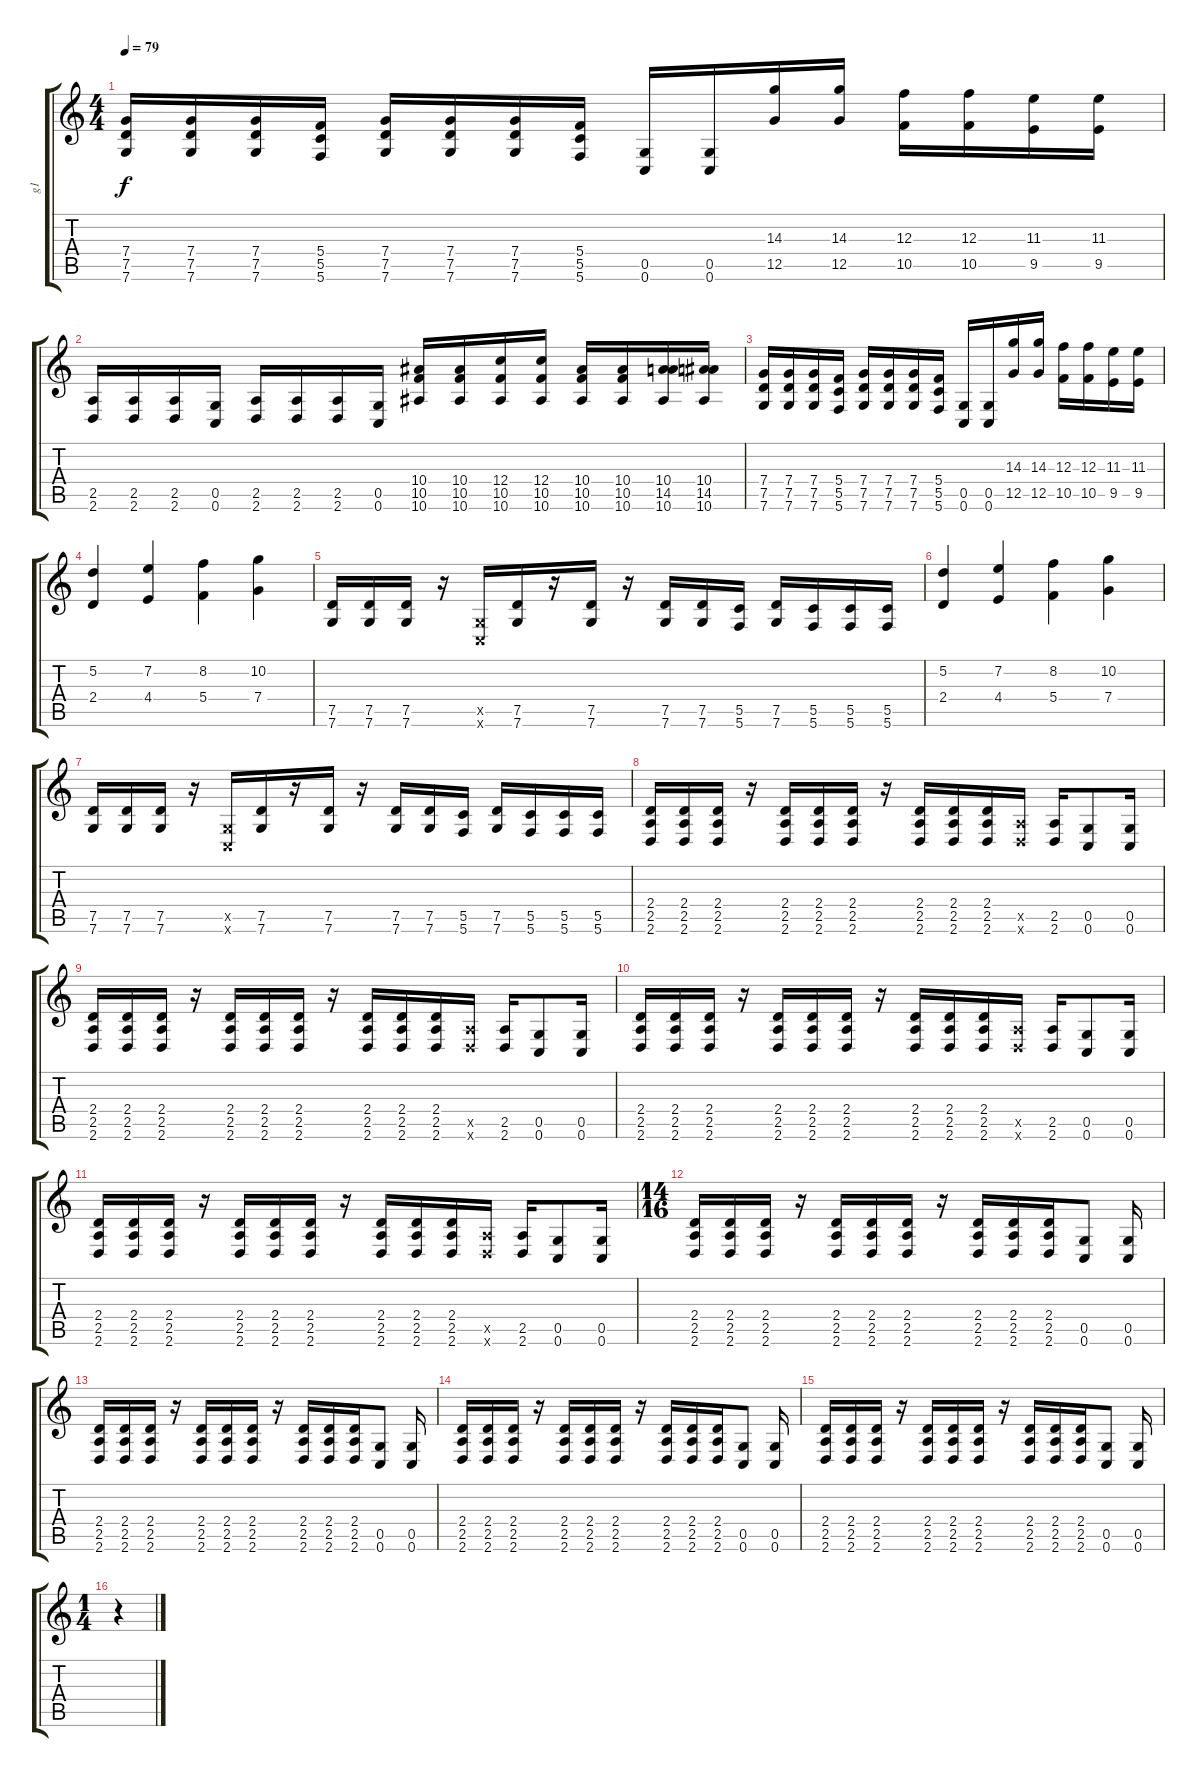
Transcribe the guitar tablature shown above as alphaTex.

\track ("g1" "g1") {instrument distortionguitar}
\staff {score tabs}
\tuning (D4 A3 F3 C3 G2 C2) {hide}
\ts (4 4)
\tempo 79
\clef g2
\ks c
(7.4 7.5 7.6).16{dy f} (7.4 7.5 7.6).16 (7.4 7.5 7.6).16 (5.4 5.5 5.6).16 (7.4 7.5 7.6).16 (7.4 7.5 7.6).16 (7.4 7.5 7.6).16 (5.4 5.5 5.6).16 (0.5 0.6).16 (0.5 0.6).16 (14.3 12.5).16 (14.3 12.5).16 (12.3 10.5).16 (12.3 10.5).16 (11.3 9.5).16 (11.3 9.5).16 |
(2.5 2.6).16{instrument distortionguitar} (2.5 2.6).16 (2.5 2.6).16 (0.5 0.6).16 (2.5 2.6).16 (2.5 2.6).16 (2.5 2.6).16 (0.5 0.6).16 (10.4 10.5 10.6).16 (10.4 10.5 10.6).16 (12.4 10.5 10.6).16 (12.4 10.5 10.6).16 (10.4 10.5 10.6).16 (10.4 10.5 10.6).16 (10.4 14.5 10.6).16 (10.4 14.5 10.6).16 |
(7.4 7.5 7.6).16 (7.4 7.5 7.6).16 (7.4 7.5 7.6).16 (5.4 5.5 5.6).16 (7.4 7.5 7.6).16 (7.4 7.5 7.6).16 (7.4 7.5 7.6).16 (5.4 5.5 5.6).16 (0.5 0.6).16 (0.5 0.6).16 (14.3 12.5).16 (14.3 12.5).16 (12.3 10.5).16 (12.3 10.5).16 (11.3 9.5).16 (11.3 9.5).16 |
(5.2 2.4).4 (7.2 4.4).4 (8.2 5.4).4 (10.2 7.4).4 |
(7.5 7.6).16 (7.5 7.6).16 (7.5 7.6).16 r.16 (0.5{x} 0.6{x}).16 (7.5 7.6).16 r.16 (7.5 7.6).16 r.16 (7.5 7.6).16 (7.5 7.6).16 (5.5 5.6).16 (7.5 7.6).16 (5.5 5.6).16 (5.5 5.6).16 (5.5 5.6).16 |
(5.2 2.4).4 (7.2 4.4).4 (8.2 5.4).4 (10.2 7.4).4 |
(7.5 7.6).16 (7.5 7.6).16 (7.5 7.6).16 r.16 (0.5{x} 0.6{x}).16 (7.5 7.6).16 r.16 (7.5 7.6).16 r.16 (7.5 7.6).16 (7.5 7.6).16 (5.5 5.6).16 (7.5 7.6).16 (5.5 5.6).16 (5.5 5.6).16 (5.5 5.6).16 |
(2.4 2.5 2.6).16 (2.4 2.5 2.6).16 (2.4 2.5 2.6).16 r.16 (2.4 2.5 2.6).16 (2.4 2.5 2.6).16 (2.4 2.5 2.6).16 r.16 (2.4 2.5 2.6).16 (2.4 2.5 2.6).16 (2.4 2.5 2.6).16 (2.5{x} 2.6{x}).16 (2.5 2.6).16 (0.5 0.6).8 (0.5 0.6).16 |
(2.4 2.5 2.6).16 (2.4 2.5 2.6).16 (2.4 2.5 2.6).16 r.16 (2.4 2.5 2.6).16 (2.4 2.5 2.6).16 (2.4 2.5 2.6).16 r.16 (2.4 2.5 2.6).16 (2.4 2.5 2.6).16 (2.4 2.5 2.6).16 (2.5{x} 2.6{x}).16 (2.5 2.6).16 (0.5 0.6).8 (0.5 0.6).16 |
(2.4 2.5 2.6).16 (2.4 2.5 2.6).16 (2.4 2.5 2.6).16 r.16 (2.4 2.5 2.6).16 (2.4 2.5 2.6).16 (2.4 2.5 2.6).16 r.16 (2.4 2.5 2.6).16 (2.4 2.5 2.6).16 (2.4 2.5 2.6).16 (2.5{x} 2.6{x}).16 (2.5 2.6).16 (0.5 0.6).8 (0.5 0.6).16 |
(2.4 2.5 2.6).16 (2.4 2.5 2.6).16 (2.4 2.5 2.6).16 r.16 (2.4 2.5 2.6).16 (2.4 2.5 2.6).16 (2.4 2.5 2.6).16 r.16 (2.4 2.5 2.6).16 (2.4 2.5 2.6).16 (2.4 2.5 2.6).16 (2.5{x} 2.6{x}).16 (2.5 2.6).16 (0.5 0.6).8 (0.5 0.6).16 |
\ts (14 16)
(2.4 2.5 2.6).16 (2.4 2.5 2.6).16 (2.4 2.5 2.6).16 r.16 (2.4 2.5 2.6).16 (2.4 2.5 2.6).16 (2.4 2.5 2.6).16 r.16 (2.4 2.5 2.6).16 (2.4 2.5 2.6).16 (2.4 2.5 2.6).16 (0.5 0.6).8 (0.5 0.6).16 |
(2.4 2.5 2.6).16 (2.4 2.5 2.6).16 (2.4 2.5 2.6).16 r.16 (2.4 2.5 2.6).16 (2.4 2.5 2.6).16 (2.4 2.5 2.6).16 r.16 (2.4 2.5 2.6).16 (2.4 2.5 2.6).16 (2.4 2.5 2.6).16 (0.5 0.6).8 (0.5 0.6).16 |
(2.4 2.5 2.6).16 (2.4 2.5 2.6).16 (2.4 2.5 2.6).16 r.16 (2.4 2.5 2.6).16 (2.4 2.5 2.6).16 (2.4 2.5 2.6).16 r.16 (2.4 2.5 2.6).16 (2.4 2.5 2.6).16 (2.4 2.5 2.6).16 (0.5 0.6).8 (0.5 0.6).16 |
(2.4 2.5 2.6).16 (2.4 2.5 2.6).16 (2.4 2.5 2.6).16 r.16 (2.4 2.5 2.6).16 (2.4 2.5 2.6).16 (2.4 2.5 2.6).16 r.16 (2.4 2.5 2.6).16 (2.4 2.5 2.6).16 (2.4 2.5 2.6).16 (0.5 0.6).8 (0.5 0.6).16 |
\ts (1 4)
r.4
